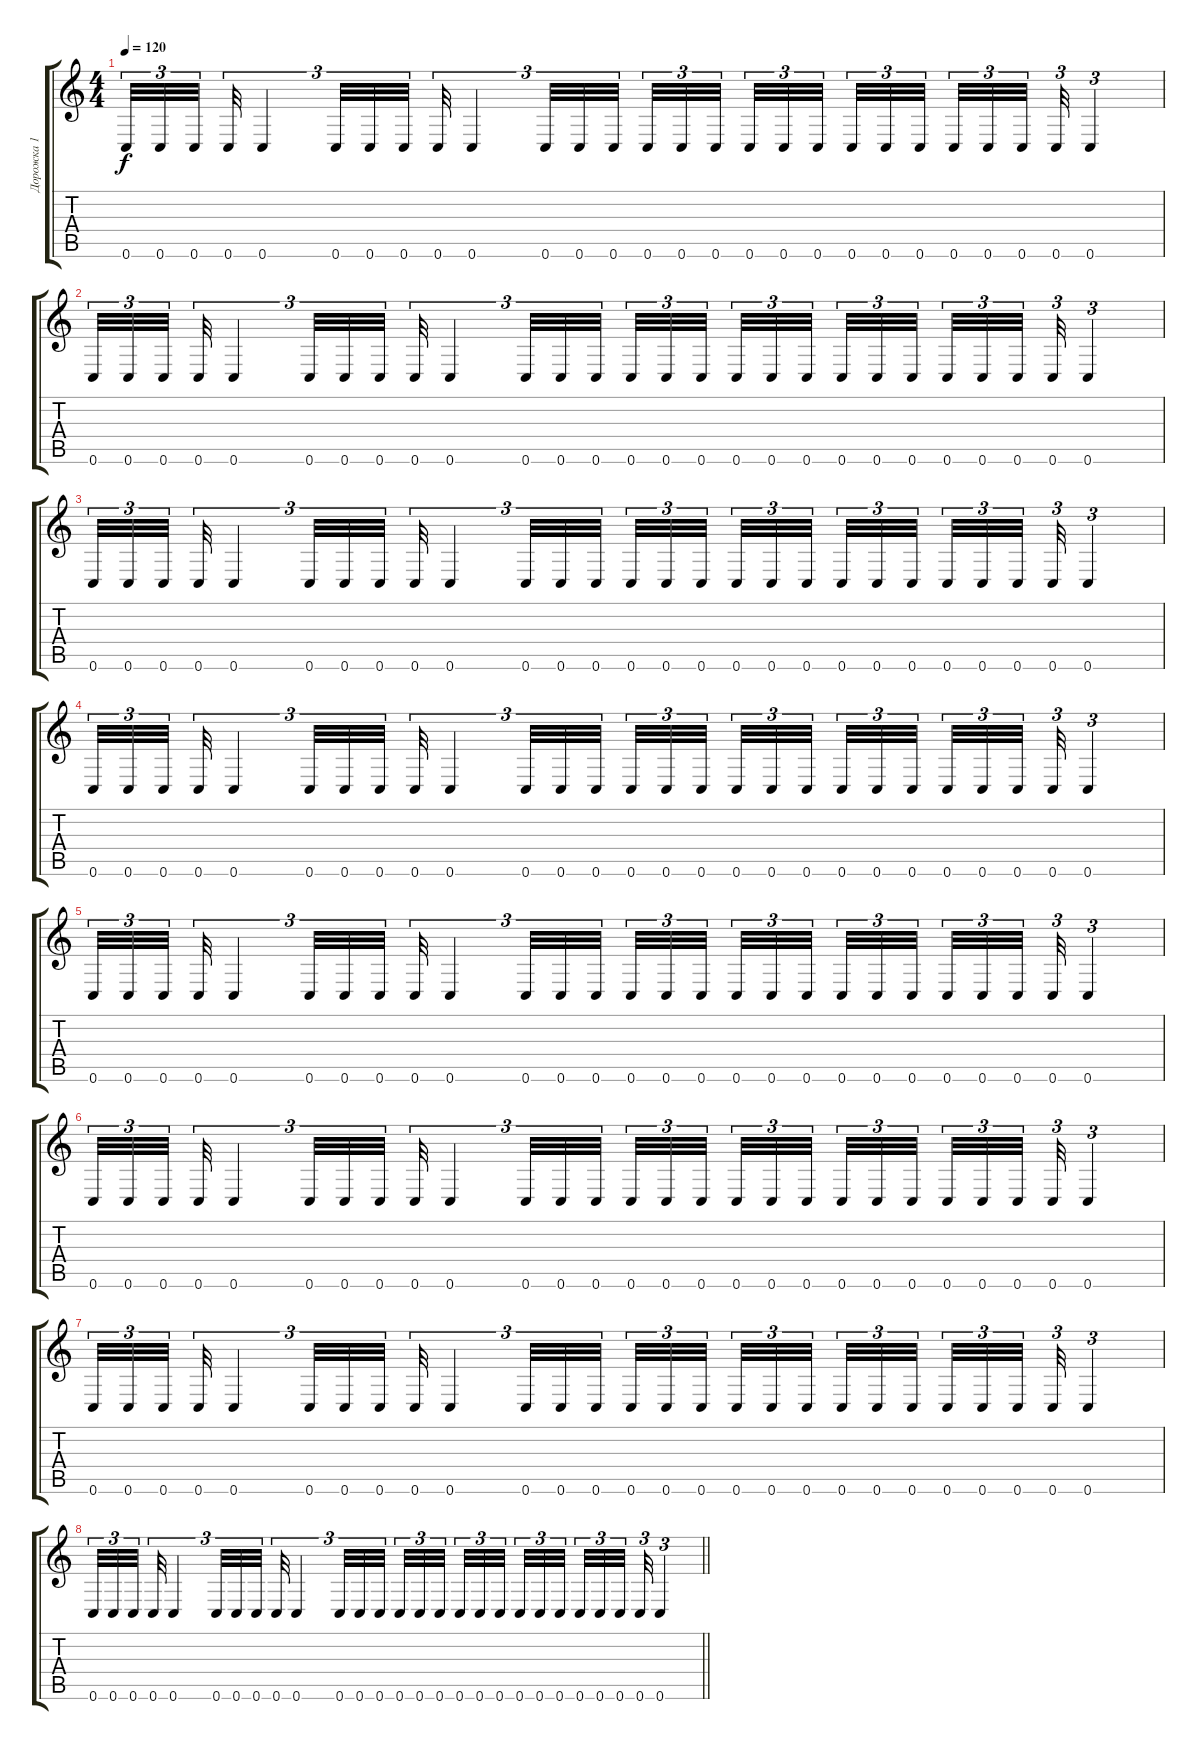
\track ("Дорожка 1" "Дорожка 1") {instrument distortionguitar}
\staff {score tabs}
\tuning (D4 A3 F3 C3 G2 C2) {hide}
\ts (4 4)
\tempo 120
\clef g2
\ks c
0.6.32{tu (3 2) dy f instrument distortionguitar} 0.6.32{tu (3 2)} 0.6.32{tu (3 2)} 0.6.32{tu (3 2)} 0.6.4{tu (3 2)} 0.6.32{tu (3 2)} 0.6.32{tu (3 2)} 0.6.32{tu (3 2)} 0.6.32{tu (3 2)} 0.6.4{tu (3 2)} 0.6.32{tu (3 2)} 0.6.32{tu (3 2)} 0.6.32{tu (3 2)} 0.6.32{tu (3 2)} 0.6.32{tu (3 2)} 0.6.32{tu (3 2)} 0.6.32{tu (3 2)} 0.6.32{tu (3 2)} 0.6.32{tu (3 2)} 0.6.32{tu (3 2)} 0.6.32{tu (3 2)} 0.6.32{tu (3 2)} 0.6.32{tu (3 2)} 0.6.32{tu (3 2)} 0.6.32{tu (3 2)} 0.6.32{tu (3 2)} 0.6.4{tu (3 2)} |
0.6.32{tu (3 2)} 0.6.32{tu (3 2)} 0.6.32{tu (3 2)} 0.6.32{tu (3 2)} 0.6.4{tu (3 2)} 0.6.32{tu (3 2)} 0.6.32{tu (3 2)} 0.6.32{tu (3 2)} 0.6.32{tu (3 2)} 0.6.4{tu (3 2)} 0.6.32{tu (3 2)} 0.6.32{tu (3 2)} 0.6.32{tu (3 2)} 0.6.32{tu (3 2)} 0.6.32{tu (3 2)} 0.6.32{tu (3 2)} 0.6.32{tu (3 2)} 0.6.32{tu (3 2)} 0.6.32{tu (3 2)} 0.6.32{tu (3 2)} 0.6.32{tu (3 2)} 0.6.32{tu (3 2)} 0.6.32{tu (3 2)} 0.6.32{tu (3 2)} 0.6.32{tu (3 2)} 0.6.32{tu (3 2)} 0.6.4{tu (3 2)} |
0.6.32{tu (3 2)} 0.6.32{tu (3 2)} 0.6.32{tu (3 2)} 0.6.32{tu (3 2)} 0.6.4{tu (3 2)} 0.6.32{tu (3 2)} 0.6.32{tu (3 2)} 0.6.32{tu (3 2)} 0.6.32{tu (3 2)} 0.6.4{tu (3 2)} 0.6.32{tu (3 2)} 0.6.32{tu (3 2)} 0.6.32{tu (3 2)} 0.6.32{tu (3 2)} 0.6.32{tu (3 2)} 0.6.32{tu (3 2)} 0.6.32{tu (3 2)} 0.6.32{tu (3 2)} 0.6.32{tu (3 2)} 0.6.32{tu (3 2)} 0.6.32{tu (3 2)} 0.6.32{tu (3 2)} 0.6.32{tu (3 2)} 0.6.32{tu (3 2)} 0.6.32{tu (3 2)} 0.6.32{tu (3 2)} 0.6.4{tu (3 2)} |
0.6.32{tu (3 2)} 0.6.32{tu (3 2)} 0.6.32{tu (3 2)} 0.6.32{tu (3 2)} 0.6.4{tu (3 2)} 0.6.32{tu (3 2)} 0.6.32{tu (3 2)} 0.6.32{tu (3 2)} 0.6.32{tu (3 2)} 0.6.4{tu (3 2)} 0.6.32{tu (3 2)} 0.6.32{tu (3 2)} 0.6.32{tu (3 2)} 0.6.32{tu (3 2)} 0.6.32{tu (3 2)} 0.6.32{tu (3 2)} 0.6.32{tu (3 2)} 0.6.32{tu (3 2)} 0.6.32{tu (3 2)} 0.6.32{tu (3 2)} 0.6.32{tu (3 2)} 0.6.32{tu (3 2)} 0.6.32{tu (3 2)} 0.6.32{tu (3 2)} 0.6.32{tu (3 2)} 0.6.32{tu (3 2)} 0.6.4{tu (3 2)} |
0.6.32{tu (3 2)} 0.6.32{tu (3 2)} 0.6.32{tu (3 2)} 0.6.32{tu (3 2)} 0.6.4{tu (3 2)} 0.6.32{tu (3 2)} 0.6.32{tu (3 2)} 0.6.32{tu (3 2)} 0.6.32{tu (3 2)} 0.6.4{tu (3 2)} 0.6.32{tu (3 2)} 0.6.32{tu (3 2)} 0.6.32{tu (3 2)} 0.6.32{tu (3 2)} 0.6.32{tu (3 2)} 0.6.32{tu (3 2)} 0.6.32{tu (3 2)} 0.6.32{tu (3 2)} 0.6.32{tu (3 2)} 0.6.32{tu (3 2)} 0.6.32{tu (3 2)} 0.6.32{tu (3 2)} 0.6.32{tu (3 2)} 0.6.32{tu (3 2)} 0.6.32{tu (3 2)} 0.6.32{tu (3 2)} 0.6.4{tu (3 2)} |
0.6.32{tu (3 2)} 0.6.32{tu (3 2)} 0.6.32{tu (3 2)} 0.6.32{tu (3 2)} 0.6.4{tu (3 2)} 0.6.32{tu (3 2)} 0.6.32{tu (3 2)} 0.6.32{tu (3 2)} 0.6.32{tu (3 2)} 0.6.4{tu (3 2)} 0.6.32{tu (3 2)} 0.6.32{tu (3 2)} 0.6.32{tu (3 2)} 0.6.32{tu (3 2)} 0.6.32{tu (3 2)} 0.6.32{tu (3 2)} 0.6.32{tu (3 2)} 0.6.32{tu (3 2)} 0.6.32{tu (3 2)} 0.6.32{tu (3 2)} 0.6.32{tu (3 2)} 0.6.32{tu (3 2)} 0.6.32{tu (3 2)} 0.6.32{tu (3 2)} 0.6.32{tu (3 2)} 0.6.32{tu (3 2)} 0.6.4{tu (3 2)} |
0.6.32{tu (3 2)} 0.6.32{tu (3 2)} 0.6.32{tu (3 2)} 0.6.32{tu (3 2)} 0.6.4{tu (3 2)} 0.6.32{tu (3 2)} 0.6.32{tu (3 2)} 0.6.32{tu (3 2)} 0.6.32{tu (3 2)} 0.6.4{tu (3 2)} 0.6.32{tu (3 2)} 0.6.32{tu (3 2)} 0.6.32{tu (3 2)} 0.6.32{tu (3 2)} 0.6.32{tu (3 2)} 0.6.32{tu (3 2)} 0.6.32{tu (3 2)} 0.6.32{tu (3 2)} 0.6.32{tu (3 2)} 0.6.32{tu (3 2)} 0.6.32{tu (3 2)} 0.6.32{tu (3 2)} 0.6.32{tu (3 2)} 0.6.32{tu (3 2)} 0.6.32{tu (3 2)} 0.6.32{tu (3 2)} 0.6.4{tu (3 2)} |
\barLineRight lightlight
0.6.32{tu (3 2)} 0.6.32{tu (3 2)} 0.6.32{tu (3 2)} 0.6.32{tu (3 2)} 0.6.4{tu (3 2)} 0.6.32{tu (3 2)} 0.6.32{tu (3 2)} 0.6.32{tu (3 2)} 0.6.32{tu (3 2)} 0.6.4{tu (3 2)} 0.6.32{tu (3 2)} 0.6.32{tu (3 2)} 0.6.32{tu (3 2)} 0.6.32{tu (3 2)} 0.6.32{tu (3 2)} 0.6.32{tu (3 2)} 0.6.32{tu (3 2)} 0.6.32{tu (3 2)} 0.6.32{tu (3 2)} 0.6.32{tu (3 2)} 0.6.32{tu (3 2)} 0.6.32{tu (3 2)} 0.6.32{tu (3 2)} 0.6.32{tu (3 2)} 0.6.32{tu (3 2)} 0.6.32{tu (3 2)} 0.6.4{tu (3 2)}
